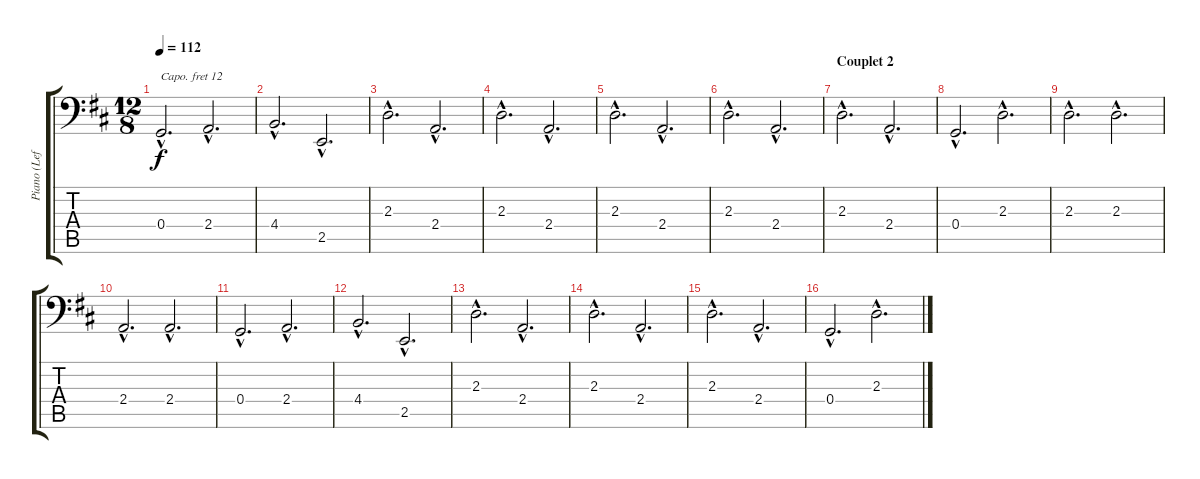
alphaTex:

\track ("Piano (Left Hand)" "Piano (Lef") {instrument acousticgrandpiano}
\staff {score tabs}
\capo 12
\tuning (Bb2 F2 C2 G1 D1 A0) {hide}
\ts (12 8)
\tempo 112
\clef f4
\ks d
0.4{hac}.2{d dy f} 2.4{hac}.2{d} |
4.4{hac}.2{d} 2.5{hac}.2{d} |
2.3{hac}.2{d} 2.4{hac}.2{d} |
2.3{hac}.2{d} 2.4{hac}.2{d} |
2.3{hac}.2{d} 2.4{hac}.2{d} |
2.3{hac}.2{d} 2.4{hac}.2{d} |
\section ("" "Couplet 2")
2.3{hac}.2{d} 2.4{hac}.2{d} |
0.4{hac}.2{d} 2.3{hac}.2{d} |
2.3{hac}.2{d} 2.3{hac}.2{d} |
2.4{hac}.2{d} 2.4{hac}.2{d} |
0.4{hac}.2{d} 2.4{hac}.2{d} |
4.4{hac}.2{d} 2.5{hac}.2{d} |
2.3{hac}.2{d} 2.4{hac}.2{d} |
2.3{hac}.2{d} 2.4{hac}.2{d} |
2.3{hac}.2{d} 2.4{hac}.2{d} |
0.4{hac}.2{d} 2.3{hac}.2{d}
